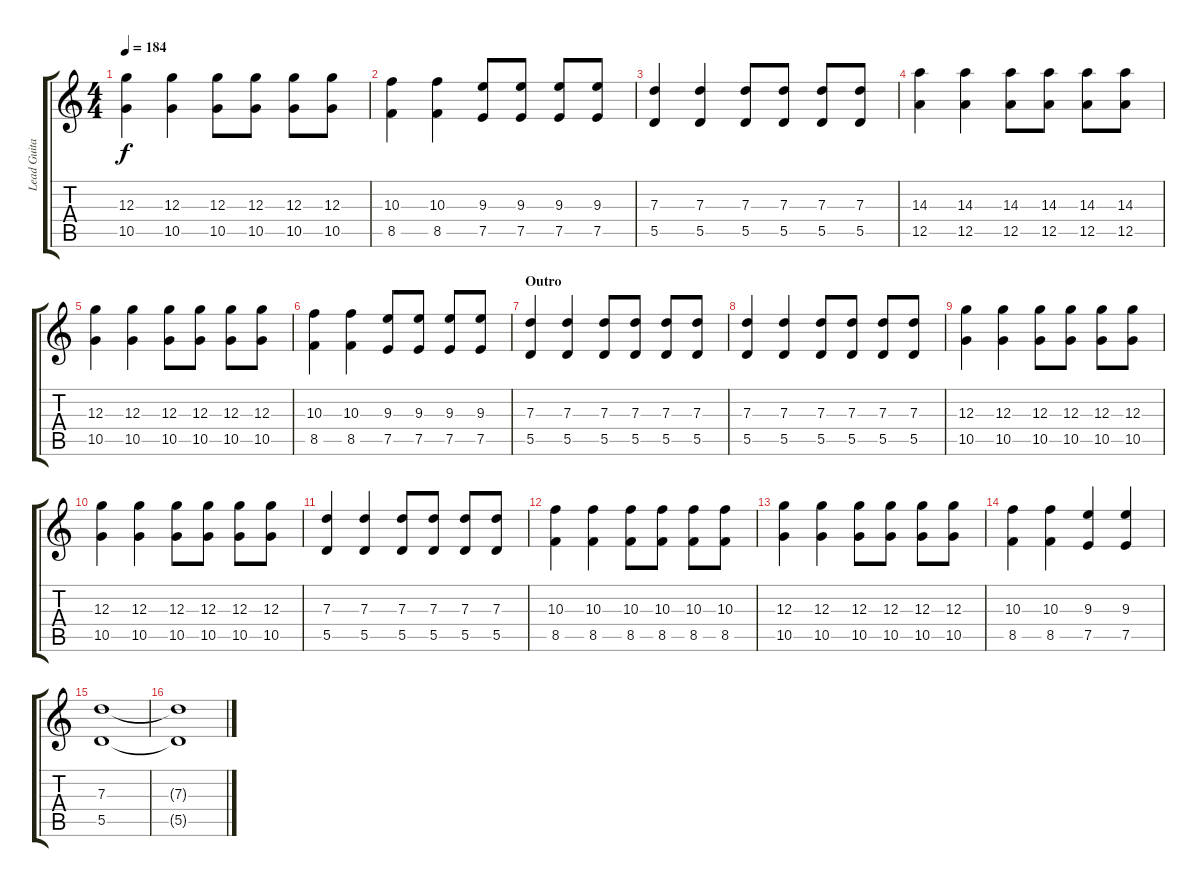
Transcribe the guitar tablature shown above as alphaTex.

\track ("Lead Guitar" "Lead Guita") {instrument distortionguitar}
\staff {score tabs}
\tuning (E4 B3 G3 D3 A2 E2) {hide}
\ts (4 4)
\tempo 184
\clef g2
\ks c
(12.3 10.5).4{dy f} (12.3 10.5).4 (12.3 10.5).8 (12.3 10.5).8 (12.3 10.5).8 (12.3 10.5).8 |
(10.3 8.5).4 (10.3 8.5).4 (9.3 7.5).8 (9.3 7.5).8 (9.3 7.5).8 (9.3 7.5).8 |
(7.3 5.5).4 (7.3 5.5).4 (7.3 5.5).8 (7.3 5.5).8 (7.3 5.5).8 (7.3 5.5).8 |
(14.3 12.5).4 (14.3 12.5).4 (14.3 12.5).8 (14.3 12.5).8 (14.3 12.5).8 (14.3 12.5).8 |
(12.3 10.5).4 (12.3 10.5).4 (12.3 10.5).8 (12.3 10.5).8 (12.3 10.5).8 (12.3 10.5).8 |
(10.3 8.5).4 (10.3 8.5).4 (9.3 7.5).8 (9.3 7.5).8 (9.3 7.5).8 (9.3 7.5).8 |
\section ("" "Outro")
(7.3 5.5).4 (7.3 5.5).4 (7.3 5.5).8 (7.3 5.5).8 (7.3 5.5).8 (7.3 5.5).8 |
(7.3 5.5).4 (7.3 5.5).4 (7.3 5.5).8 (7.3 5.5).8 (7.3 5.5).8 (7.3 5.5).8 |
(12.3 10.5).4 (12.3 10.5).4 (12.3 10.5).8 (12.3 10.5).8 (12.3 10.5).8 (12.3 10.5).8 |
(12.3 10.5).4 (12.3 10.5).4 (12.3 10.5).8 (12.3 10.5).8 (12.3 10.5).8 (12.3 10.5).8 |
(7.3 5.5).4 (7.3 5.5).4 (7.3 5.5).8 (7.3 5.5).8 (7.3 5.5).8 (7.3 5.5).8 |
(10.3 8.5).4 (10.3 8.5).4 (10.3 8.5).8 (10.3 8.5).8 (10.3 8.5).8 (10.3 8.5).8 |
(12.3 10.5).4 (12.3 10.5).4 (12.3 10.5).8 (12.3 10.5).8 (12.3 10.5).8 (12.3 10.5).8 |
(10.3 8.5).4 (10.3 8.5).4 (9.3 7.5).4 (9.3 7.5).4 |
(7.3 5.5).1 |
(7.3{t} 5.5{t}).1
